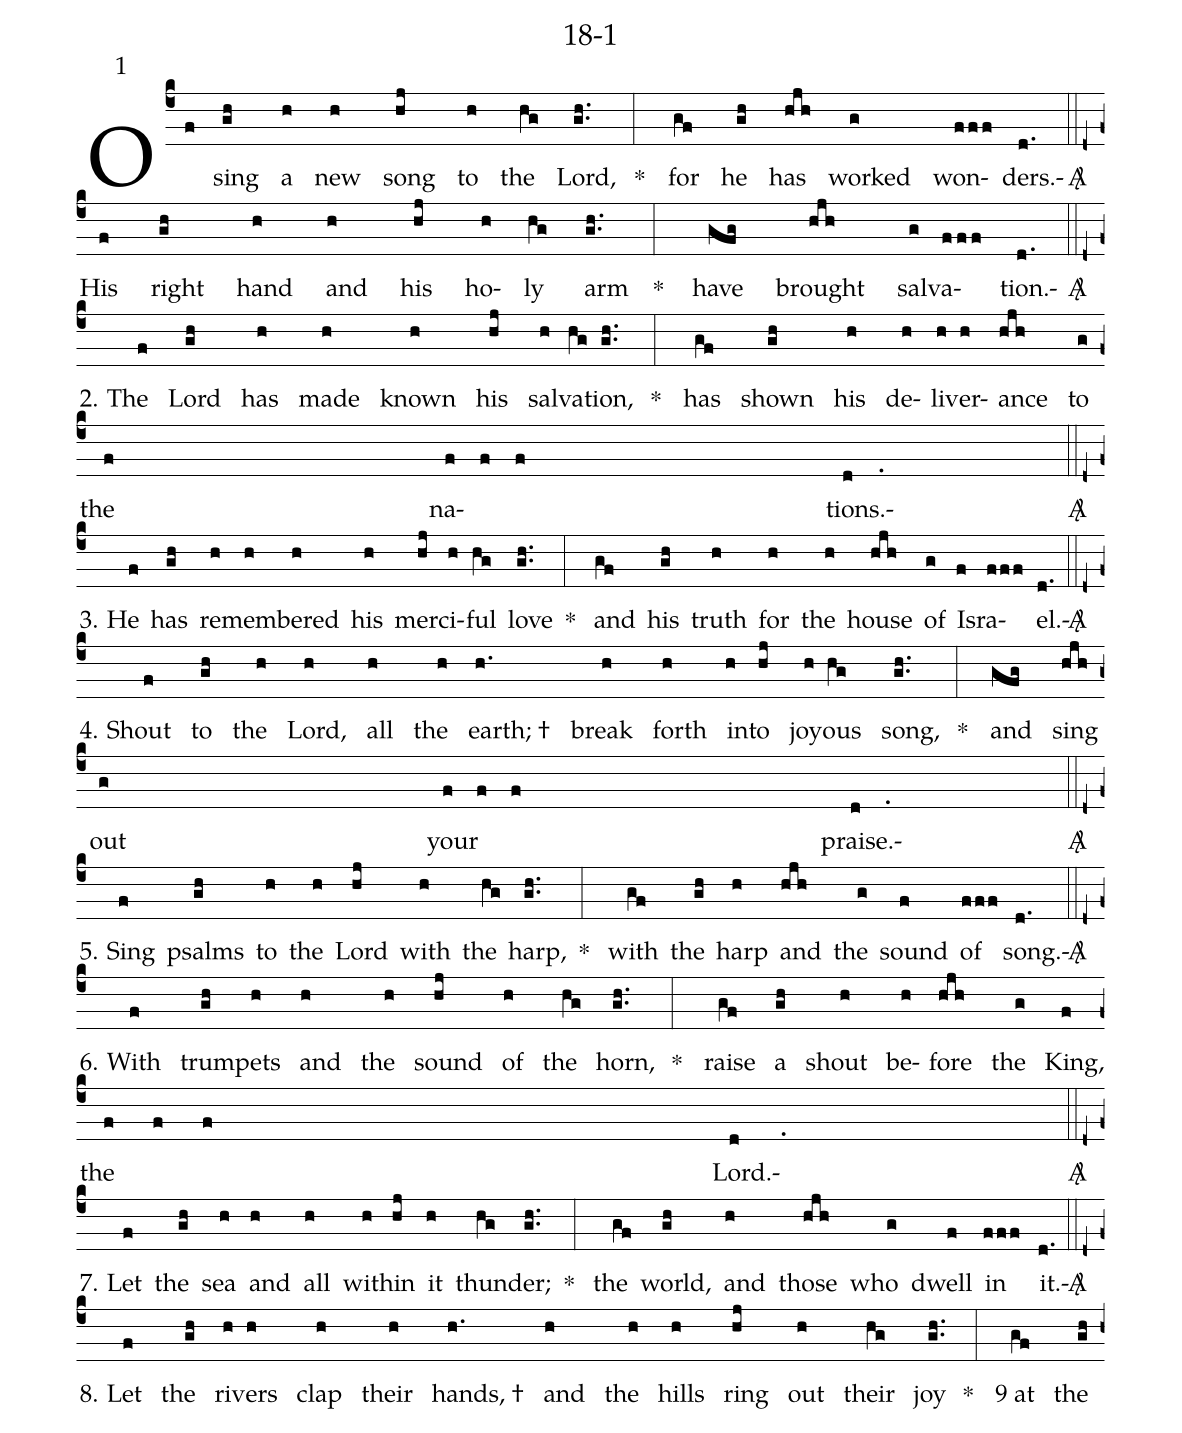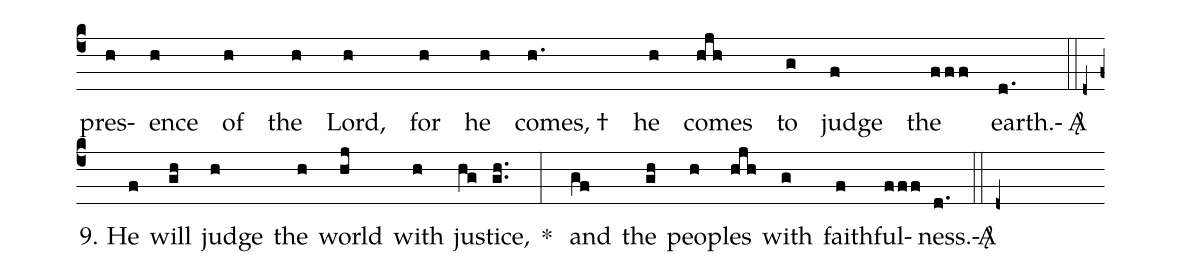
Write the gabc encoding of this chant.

name: 18-1;
annotation: 1;
%%
(c4)O(f) sing(gh) a(h) new(h) song(hj) to(h) the(hg) Lord,(gh..) * (:) for(gf) he(gh) has(hjh) worked(g) won(fff)ders.(d.)<sp>A/</sp>(::d+z)
His(f) right(gh) hand(h) and(h) his(hj) ho(h)ly(hg) arm(gh..) * (:) have(gfg) brought(hjh) sal(g)va(fff)tion.(d.)<sp>A/</sp>(::d+z)
2. The(f) Lord(gh) has(h) made(h) known(h) his(hj) sal(h)va(hg)tion,(gh..) * (:) has(gf) shown(gh) his(h) de(h)liv(h)er(h)ance(hjh) to(g) the(f) na(fff)tions.(d.)<sp>A/</sp>(::d+z)
3. He(f) has(gh) re(h)mem(h)bered(h) his(h) mer(hj)ci(h)ful(hg) love(gh..) * (:) and(gf) his(gh) truth(h) for(h) the(h) house(hjh) of(g) Is(f)ra(fff)el.(d.)<sp>A/</sp>(::d+z)
4. Shout(f) to(gh) the(h) Lord,(h) all(h) the(h) earth; †(h.) break(h) forth(h) in(h)to(hj) joy(h)ous(hg) song,(gh..) * (:) and(gfg) sing(hjh) out(g) your(fff) praise.(d.)<sp>A/</sp>(::d+z)
5. Sing(f) psalms(gh) to(h) the(h) Lord(hj) with(h) the(hg) harp,(gh..) * (:) with(gf) the(gh) harp(h) and(hjh) the(g) sound(f) of(fff) song.(d.)<sp>A/</sp>(::d+z)
6. With(f) trum(gh)pets(h) and(h) the(h) sound(hj) of(h) the(hg) horn,(gh..) * (:) raise(gf) a(gh) shout(h) be(h)fore(hjh) the(g) King,(f) the(fff) Lord.(d.)<sp>A/</sp>(::d+z)
7. Let(f) the(gh) sea(h) and(h) all(h) with(h)in(hj) it(h) thun(hg)der;(gh..) * (:) the(gf) world,(gh) and(h) those(hjh) who(g) dwell(f) in(fff) it.(d.)<sp>A/</sp>(::d+z)
8. Let(f) the(gh) riv(h)ers(h) clap(h) their(h) hands, †(h.) and(h) the(h) hills(h) ring(hj) out(h) their(hg) joy(gh..) * (:) 9 at(gf) the(gh) pres(h)ence(h) of(h) the(h) Lord,(h) for(h) he(h) comes, †(h.) he(h) comes(hjh) to(g) judge(f) the(fff) earth.(d.)<sp>A/</sp>(::d+z)
9. He(f) will(gh) judge(h) the(h) world(hj) with(h) jus(hg)tice,(gh..) * (:) and(gf) the(gh) peo(h)ples(hjh) with(g) faith(f)ful(fff)ness.(d.)<sp>A/</sp>(::d+z)
